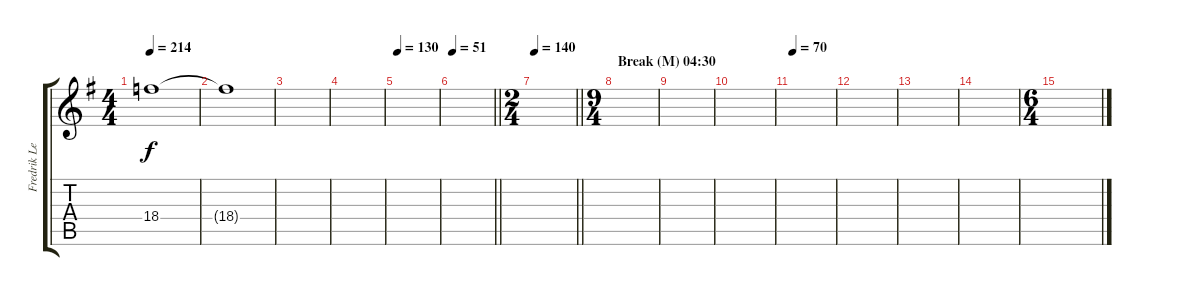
\track ("Fredrik Lead" "Fredrik Le") {instrument overdrivenguitar}
\staff {score tabs}
\tuning (Db4 Ab3 E3 B2 Gb2 Db2) {hide}
\ts (4 4)
\tempo 214
\clef g2
\ks eminor
18.4{t}.1{dy f} |
18.4{t}.1 |
|
|
\tempo 130
|
\tempo 51
\barLineRight lightlight
|
\ts (2 4)
\tempo 140
\barLineRight lightlight
|
\ts (9 4)
\section ("" "Break (M) 04:30")
|
|
|
\tempo 70
|
|
|
|
\ts (6 4)
